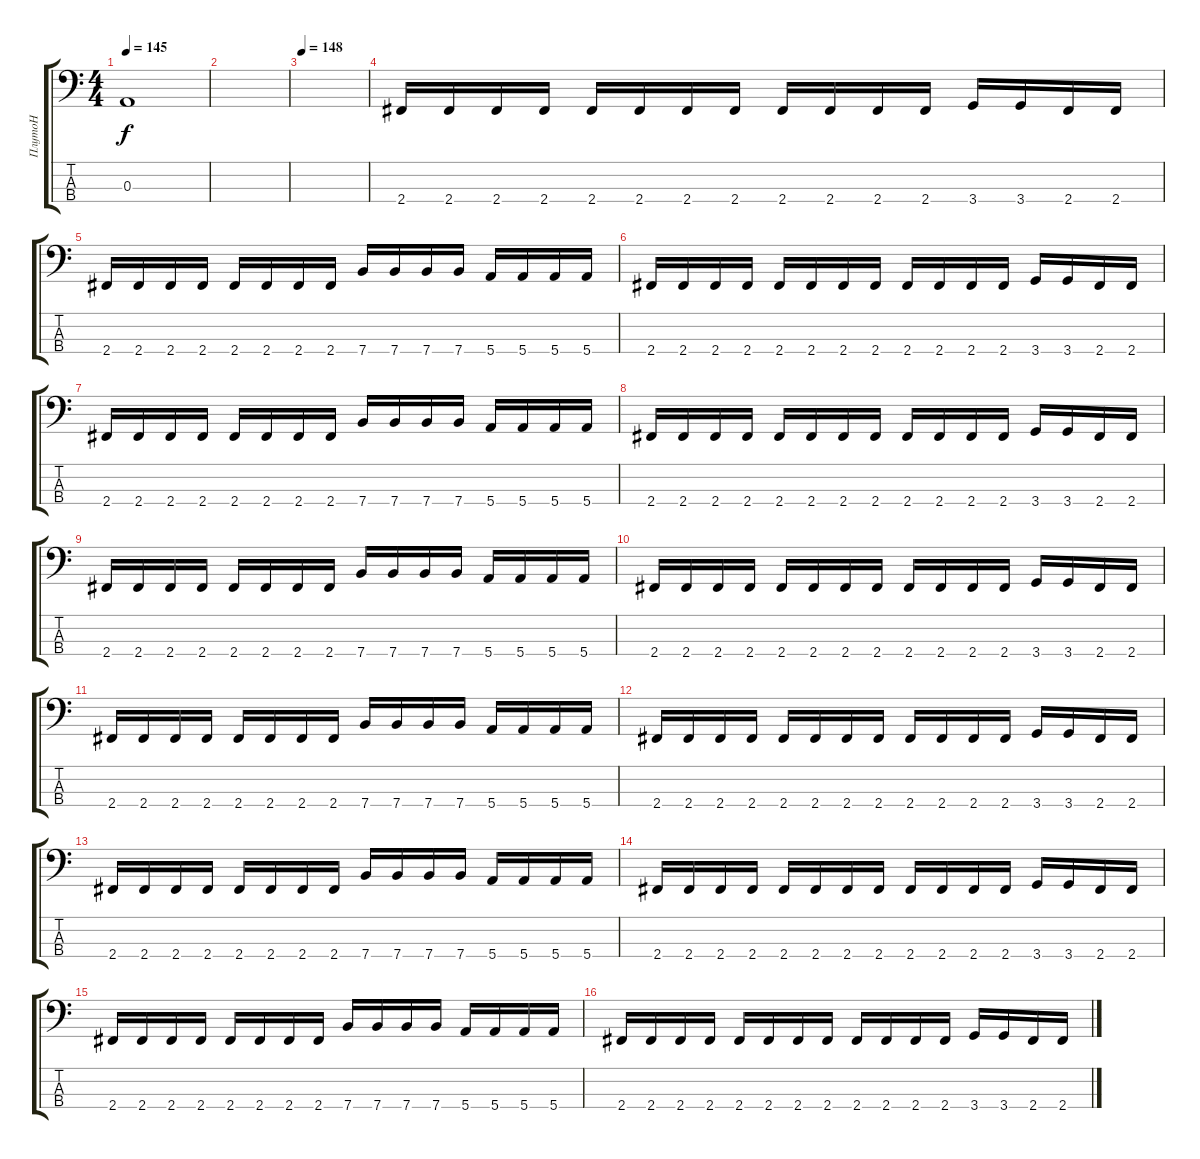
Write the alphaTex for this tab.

\track ("ПлутоН" "ПлутоН") {instrument electricbassfinger}
\staff {score tabs}
\tuning (G2 D2 A1 E1) {hide}
\ts (4 4)
\tempo 145
\clef f4
\ks c
0.3.1{dy f} |
|
\tempo 148
|
2.4.16 2.4.16 2.4.16 2.4.16 2.4.16 2.4.16 2.4.16 2.4.16 2.4.16 2.4.16 2.4.16 2.4.16 3.4.16 3.4.16 2.4.16 2.4.16 |
2.4.16 2.4.16 2.4.16 2.4.16 2.4.16 2.4.16 2.4.16 2.4.16 7.4.16 7.4.16 7.4.16 7.4.16 5.4.16 5.4.16 5.4.16 5.4.16 |
2.4.16 2.4.16 2.4.16 2.4.16 2.4.16 2.4.16 2.4.16 2.4.16 2.4.16 2.4.16 2.4.16 2.4.16 3.4.16 3.4.16 2.4.16 2.4.16 |
2.4.16 2.4.16 2.4.16 2.4.16 2.4.16 2.4.16 2.4.16 2.4.16 7.4.16 7.4.16 7.4.16 7.4.16 5.4.16 5.4.16 5.4.16 5.4.16 |
2.4.16 2.4.16 2.4.16 2.4.16 2.4.16 2.4.16 2.4.16 2.4.16 2.4.16 2.4.16 2.4.16 2.4.16 3.4.16 3.4.16 2.4.16 2.4.16 |
2.4.16 2.4.16 2.4.16 2.4.16 2.4.16 2.4.16 2.4.16 2.4.16 7.4.16 7.4.16 7.4.16 7.4.16 5.4.16 5.4.16 5.4.16 5.4.16 |
2.4.16 2.4.16 2.4.16 2.4.16 2.4.16 2.4.16 2.4.16 2.4.16 2.4.16 2.4.16 2.4.16 2.4.16 3.4.16 3.4.16 2.4.16 2.4.16 |
2.4.16 2.4.16 2.4.16 2.4.16 2.4.16 2.4.16 2.4.16 2.4.16 7.4.16 7.4.16 7.4.16 7.4.16 5.4.16 5.4.16 5.4.16 5.4.16 |
2.4.16 2.4.16 2.4.16 2.4.16 2.4.16 2.4.16 2.4.16 2.4.16 2.4.16 2.4.16 2.4.16 2.4.16 3.4.16 3.4.16 2.4.16 2.4.16 |
2.4.16 2.4.16 2.4.16 2.4.16 2.4.16 2.4.16 2.4.16 2.4.16 7.4.16 7.4.16 7.4.16 7.4.16 5.4.16 5.4.16 5.4.16 5.4.16 |
2.4.16 2.4.16 2.4.16 2.4.16 2.4.16 2.4.16 2.4.16 2.4.16 2.4.16 2.4.16 2.4.16 2.4.16 3.4.16 3.4.16 2.4.16 2.4.16 |
2.4.16 2.4.16 2.4.16 2.4.16 2.4.16 2.4.16 2.4.16 2.4.16 7.4.16 7.4.16 7.4.16 7.4.16 5.4.16 5.4.16 5.4.16 5.4.16 |
2.4.16 2.4.16 2.4.16 2.4.16 2.4.16 2.4.16 2.4.16 2.4.16 2.4.16 2.4.16 2.4.16 2.4.16 3.4.16 3.4.16 2.4.16 2.4.16
